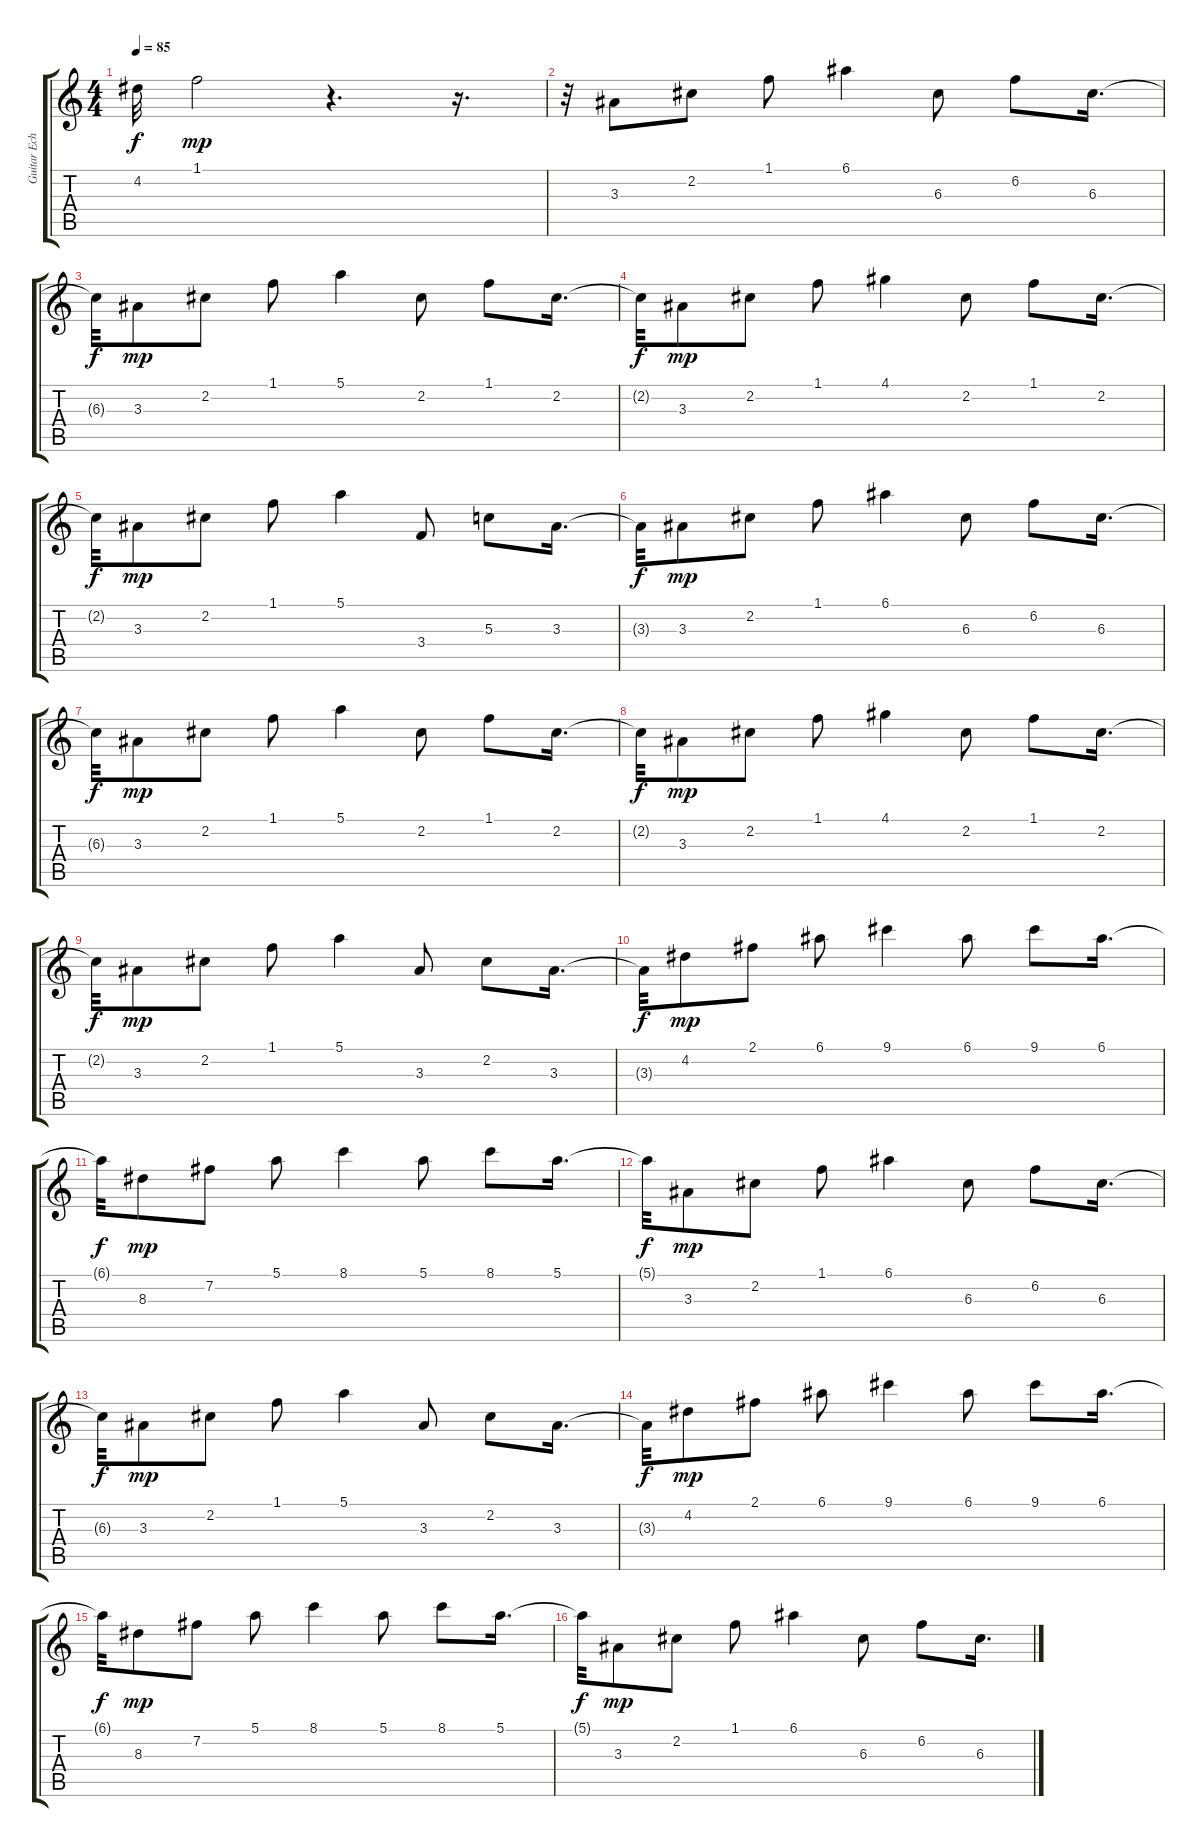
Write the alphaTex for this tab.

\track ("Guitar Echo" "Guitar Ech") {instrument acousticguitarnylon}
\staff {score tabs}
\tuning (E4 B3 G3 D3 A2 E2) {hide}
\ts (4 4)
\tempo 85
\clef g2
\ks c
4.2{t}.32{dy f} 1.1.2{dy mp} r.4{d} r.16{d} |
r.32 3.3.8 2.2.8 1.1.8 6.1.4 6.3.8 6.2.8 6.3.16{d} |
6.3{t}.32{dy f} 3.3.8{dy mp} 2.2.8 1.1.8 5.1.4 2.2.8 1.1.8 2.2.16{d} |
2.2{t}.32{dy f} 3.3.8{dy mp} 2.2.8 1.1.8 4.1.4 2.2.8 1.1.8 2.2.16{d} |
2.2{t}.32{dy f} 3.3.8{dy mp} 2.2.8 1.1.8 5.1.4 3.4.8 5.3.8 3.3.16{d} |
3.3{t}.32{dy f} 3.3.8{dy mp} 2.2.8 1.1.8 6.1.4 6.3.8 6.2.8 6.3.16{d} |
6.3{t}.32{dy f} 3.3.8{dy mp} 2.2.8 1.1.8 5.1.4 2.2.8 1.1.8 2.2.16{d} |
2.2{t}.32{dy f} 3.3.8{dy mp} 2.2.8 1.1.8 4.1.4 2.2.8 1.1.8 2.2.16{d} |
2.2{t}.32{dy f} 3.3.8{dy mp} 2.2.8 1.1.8 5.1.4 3.3.8 2.2.8 3.3.16{d} |
3.3{t}.32{dy f} 4.2.8{dy mp} 2.1.8 6.1.8 9.1.4 6.1.8 9.1.8 6.1.16{d} |
6.1{t}.32{dy f} 8.3.8{dy mp} 7.2.8 5.1.8 8.1.4 5.1.8 8.1.8 5.1.16{d} |
5.1{t}.32{dy f} 3.3.8{dy mp} 2.2.8 1.1.8 6.1.4 6.3.8 6.2.8 6.3.16{d} |
6.3{t}.32{dy f} 3.3.8{dy mp} 2.2.8 1.1.8 5.1.4 3.3.8 2.2.8 3.3.16{d} |
3.3{t}.32{dy f} 4.2.8{dy mp} 2.1.8 6.1.8 9.1.4 6.1.8 9.1.8 6.1.16{d} |
6.1{t}.32{dy f} 8.3.8{dy mp} 7.2.8 5.1.8 8.1.4 5.1.8 8.1.8 5.1.16{d} |
5.1{t}.32{dy f} 3.3.8{dy mp} 2.2.8 1.1.8 6.1.4 6.3.8 6.2.8 6.3.16{d}
